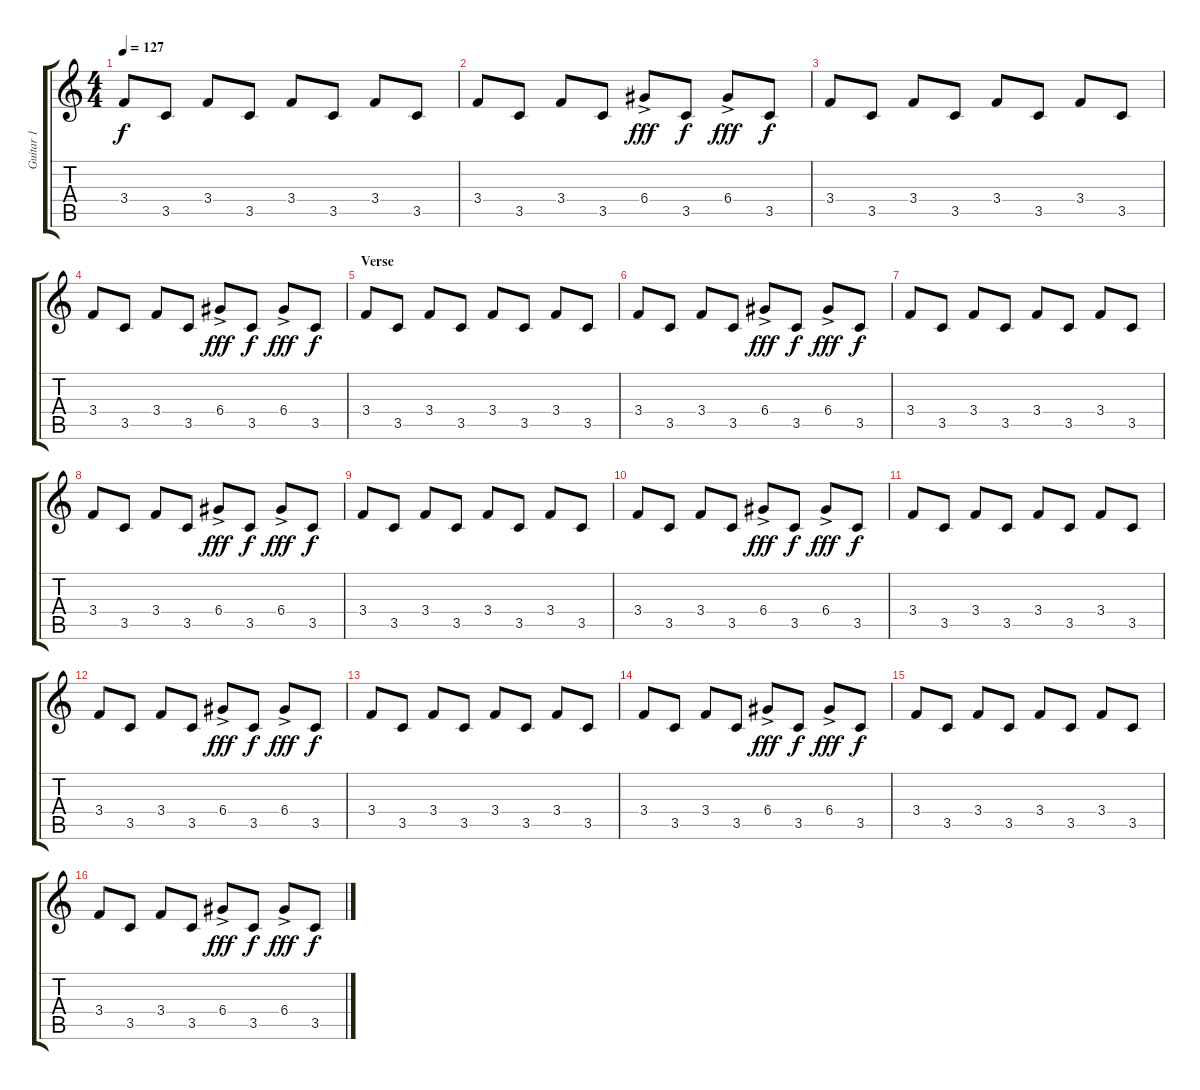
\track ("Guitar 1" "Guitar 1") {instrument overdrivenguitar}
\staff {score tabs}
\tuning (E4 B3 G3 D3 A2 E2) {hide}
\ts (4 4)
\tempo 127
\clef g2
\ks c
3.4.8{dy f} 3.5.8 3.4.8 3.5.8 3.4.8 3.5.8 3.4.8 3.5.8 |
3.4.8 3.5.8 3.4.8 3.5.8 6.4{ac}.8{dy fff} 3.5.8{dy f} 6.4{ac}.8{dy fff} 3.5.8{dy f} |
3.4.8 3.5.8 3.4.8 3.5.8 3.4.8 3.5.8 3.4.8 3.5.8 |
3.4.8 3.5.8 3.4.8 3.5.8 6.4{ac}.8{dy fff} 3.5.8{dy f} 6.4{ac}.8{dy fff} 3.5.8{dy f} |
\section ("" "Verse")
3.4.8 3.5.8 3.4.8 3.5.8 3.4.8 3.5.8 3.4.8 3.5.8 |
3.4.8 3.5.8 3.4.8 3.5.8 6.4{ac}.8{dy fff} 3.5.8{dy f} 6.4{ac}.8{dy fff} 3.5.8{dy f} |
3.4.8 3.5.8 3.4.8 3.5.8 3.4.8 3.5.8 3.4.8 3.5.8 |
3.4.8 3.5.8 3.4.8 3.5.8 6.4{ac}.8{dy fff} 3.5.8{dy f} 6.4{ac}.8{dy fff} 3.5.8{dy f} |
3.4.8 3.5.8 3.4.8 3.5.8 3.4.8 3.5.8 3.4.8 3.5.8 |
3.4.8 3.5.8 3.4.8 3.5.8 6.4{ac}.8{dy fff} 3.5.8{dy f} 6.4{ac}.8{dy fff} 3.5.8{dy f} |
3.4.8 3.5.8 3.4.8 3.5.8 3.4.8 3.5.8 3.4.8 3.5.8 |
3.4.8 3.5.8 3.4.8 3.5.8 6.4{ac}.8{dy fff} 3.5.8{dy f} 6.4{ac}.8{dy fff} 3.5.8{dy f} |
3.4.8 3.5.8 3.4.8 3.5.8 3.4.8 3.5.8 3.4.8 3.5.8 |
3.4.8 3.5.8 3.4.8 3.5.8 6.4{ac}.8{dy fff} 3.5.8{dy f} 6.4{ac}.8{dy fff} 3.5.8{dy f} |
3.4.8 3.5.8 3.4.8 3.5.8 3.4.8 3.5.8 3.4.8 3.5.8 |
3.4.8 3.5.8 3.4.8 3.5.8 6.4{ac}.8{dy fff} 3.5.8{dy f} 6.4{ac}.8{dy fff} 3.5.8{dy f}
